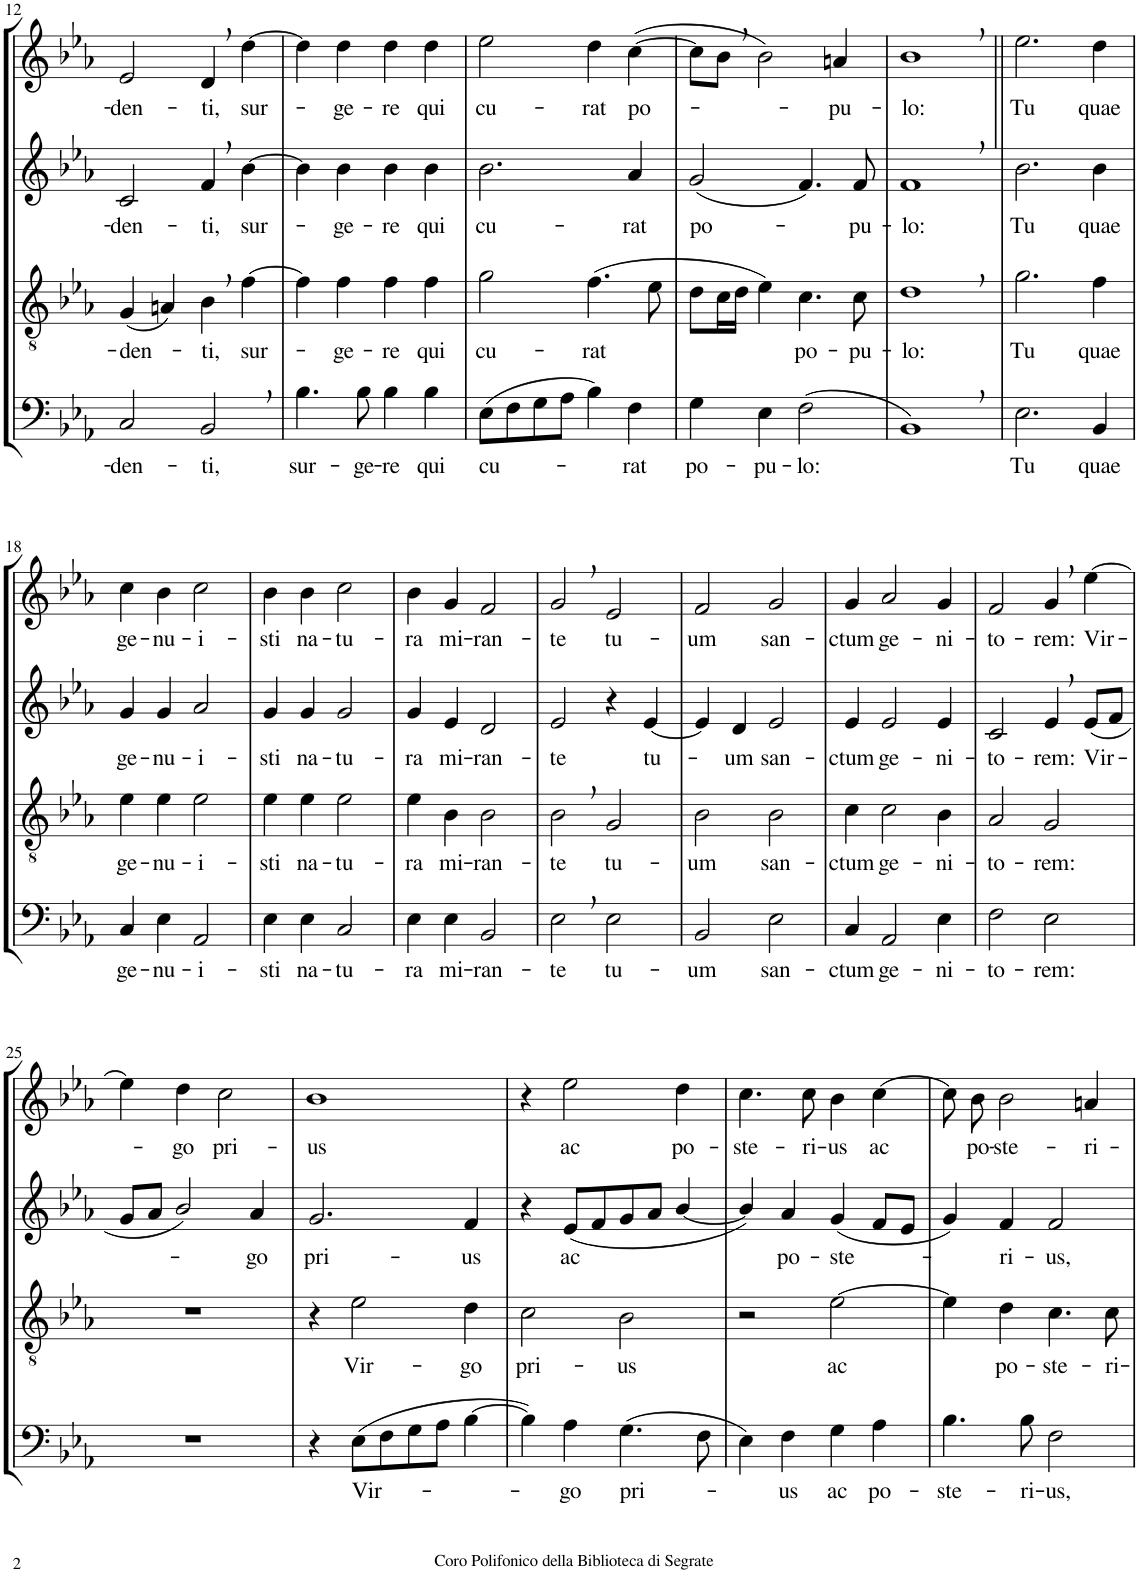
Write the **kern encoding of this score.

**kern	**text	**kern	**text	**kern	**text	**kern	**text
*part4	*part4	*part3	*part3	*part2	*part2	*part1	*part1
*staff4	*staff4	*staff3	*staff3	*staff2	*staff2	*staff1	*staff1
*I"Bassi	*	*I"Tenori	*	*I"Contralti	*	*I"Soprani	*
!!LO:PB:g=z
*clefF4	*	*clefGv2	*	*clefG2	*	*clefG2	*
*	*	*	*	*	*	*Trd1c2	*
*k[b-e-a-]	*	*k[b-e-a-]	*	*k[b-e-a-]	*	*k[b-e-a-]	*
*E-:	*	*E-:	*	*E-:	*	*E-:	*
*M4/4	*	*M4/4	*	*M4/4	*	*M4/4	*
*met(c)	*	*met(c)	*	*met(c)	*	*met(c)	*
=12	=12	=12	=12	=12	=12	=12	=12
!	!LO:LY:b	!	!LO:LY:b	!	!LO:LY:b	!	!LO:LY:b
2C/	-den-	(4G/	-den-	2c/	-den-	2e-/	-den-
.	.	4An/)	.	.	.	.	.
!	!LO:LY:b	!	!LO:LY:b	!	!LO:LY:b	!	!LO:LY:b
2BB-,/	-ti,	4B-,\	-ti,	4f,/	-ti,	4d,/	-ti,
!	!	!	!LO:LY:b	!	!LO:LY:b	!	!LO:LY:b
.	.	[4f\	sur-	[4b-\	sur-	[4dd\	sur-
=13	=13	=13	=13	=13	=13	=13	=13
!	!LO:LY:b	!	!	!	!	!	!
4.B-\	sur-	4f\]	.	4b-\]	.	4dd\]	.
!	!	!	!LO:LY:b	!	!LO:LY:b	!	!LO:LY:b
.	.	4f\	-ge-	4b-\	-ge-	4dd\	-ge-
!	!LO:LY:b	!	!	!	!	!	!
8B-\	-ge-	.	.	.	.	.	.
!	!LO:LY:b	!	!LO:LY:b	!	!LO:LY:b	!	!LO:LY:b
4B-\	-re	4f\	-re	4b-\	-re	4dd\	-re
!	!LO:LY:b	!	!LO:LY:b	!	!LO:LY:b	!	!LO:LY:b
4B-\	qui	4f\	qui	4b-\	qui	4dd\	qui
=14	=14	=14	=14	=14	=14	=14	=14
!	!LO:LY:b	!	!LO:LY:b	!	!LO:LY:b	!	!LO:LY:b
(8E-\L	cu-	2g\	cu-	2.b-\	cu-	2ee-\	cu-
8F\	.	.	.	.	.	.	.
8G\	.	.	.	.	.	.	.
8A-\J	.	.	.	.	.	.	.
!	!	!	!LO:LY:b	!	!	!	!LO:LY:b
4B-\)	.	(4.f\	-rat	.	.	4dd\	-rat
!	!LO:LY:b	!	!	!	!LO:LY:b	!	!LO:LY:b
4F\	-rat	.	.	4a-/	-rat	([4cc\	po-
.	.	8e-\	.	.	.	.	.
=15	=15	=15	=15	=15	=15	=15	=15
!	!LO:LY:b	!	!	!	!LO:LY:b	!	!
4G\	po-	8d\L	.	(2g/	po-	8cc\L]	.
.	.	16c\L	.	.	.	8b-,\J	.
.	.	16d\JJ	.	.	.	.	.
!	!LO:LY:b	!	!	!	!	!	!
4E-\	-pu-	4e-\)	.	.	.	2b-\)	.
!	!LO:LY:b	!	!LO:LY:b	!	!	!	!
(2F\	-lo:	4.c\	po-	4.f/)	.	.	.
!	!	!	!	!	!	!	!LO:LY:b
.	.	.	.	.	.	4an/	-pu-
!	!	!	!LO:LY:b	!	!LO:LY:b	!	!
.	.	8c\	-pu-	8f/	-pu-	.	.
=16	=16	=16	=16	=16	=16	=16	=16
!	!	!	!LO:LY:b	!	!LO:LY:b	!	!LO:LY:b
1BB-,)	.	1d,	-lo:	1f,	-lo:	1b-,	-lo:
=17||	=17||	=17||	=17||	=17||	=17||	=17||	=17||
!	!LO:LY:b	!	!LO:LY:b	!	!LO:LY:b	!	!LO:LY:b
2.E-\	Tu	2.g\	Tu	2.b-\	Tu	2.ee-\	Tu
!	!LO:LY:b	!	!LO:LY:b	!	!LO:LY:b	!	!LO:LY:b
4BB-/	quae	4f\	quae	4b-\	quae	4dd\	quae
!!LO:LB:g=z
=18	=18	=18	=18	=18	=18	=18	=18
!	!LO:LY:b	!	!LO:LY:b	!	!LO:LY:b	!	!LO:LY:b
4C/	ge-	4e-\	ge-	4g/	ge-	4cc\	ge-
!	!LO:LY:b	!	!LO:LY:b	!	!LO:LY:b	!	!LO:LY:b
4E-\	-nu-	4e-\	-nu-	4g/	-nu-	4b-\	-nu-
!	!LO:LY:b	!	!LO:LY:b	!	!LO:LY:b	!	!LO:LY:b
2AA-/	-i-	2e-\	-i-	2a-/	-i-	2cc\	-i-
=19	=19	=19	=19	=19	=19	=19	=19
!	!LO:LY:b	!	!LO:LY:b	!	!LO:LY:b	!	!LO:LY:b
4E-\	-sti	4e-\	-sti	4g/	-sti	4b-\	-sti
!	!LO:LY:b	!	!LO:LY:b	!	!LO:LY:b	!	!LO:LY:b
4E-\	na-	4e-\	na-	4g/	na-	4b-\	na-
!	!LO:LY:b	!	!LO:LY:b	!	!LO:LY:b	!	!LO:LY:b
2C/	-tu-	2e-\	-tu-	2g/	-tu-	2cc\	-tu-
=20	=20	=20	=20	=20	=20	=20	=20
!	!LO:LY:b	!	!LO:LY:b	!	!LO:LY:b	!	!LO:LY:b
4E-\	-ra	4e-\	-ra	4g/	-ra	4b-\	-ra
!	!LO:LY:b	!	!LO:LY:b	!	!LO:LY:b	!	!LO:LY:b
4E-\	mi-	4B-\	mi-	4e-/	mi-	4g/	mi-
!	!LO:LY:b	!	!LO:LY:b	!	!LO:LY:b	!	!LO:LY:b
2BB-/	-ran-	2B-\	-ran-	2d/	-ran-	2f/	-ran-
=21	=21	=21	=21	=21	=21	=21	=21
!	!LO:LY:b	!	!LO:LY:b	!	!LO:LY:b	!	!LO:LY:b
2E-,\	-te	2B-,\	-te	2e-/	-te	2g,/	-te
!	!LO:LY:b	!	!LO:LY:b	!	!	!	!LO:LY:b
2E-\	tu-	2G/	tu-	4r	.	2e-/	tu-
!	!	!	!	!	!LO:LY:b	!	!
.	.	.	.	[4e-/	tu-	.	.
=22	=22	=22	=22	=22	=22	=22	=22
!	!LO:LY:b	!	!LO:LY:b	!	!	!	!LO:LY:b
2BB-/	-um	2B-\	-um	4e-/]	.	2f/	-um
!	!	!	!	!	!LO:LY:b	!	!
.	.	.	.	4d/	-um	.	.
!	!LO:LY:b	!	!LO:LY:b	!	!LO:LY:b	!	!LO:LY:b
2E-\	san-	2B-\	san-	2e-/	san-	2g/	san-
=23	=23	=23	=23	=23	=23	=23	=23
!	!LO:LY:b	!	!LO:LY:b	!	!LO:LY:b	!	!LO:LY:b
4C/	-ctum	4c\	-ctum	4e-/	-ctum	4g/	-ctum
!	!LO:LY:b	!	!LO:LY:b	!	!LO:LY:b	!	!LO:LY:b
2AA-/	ge-	2c\	ge-	2e-/	ge-	2a-/	ge-
!	!LO:LY:b	!	!LO:LY:b	!	!LO:LY:b	!	!LO:LY:b
4E-\	-ni-	4B-\	-ni-	4e-/	-ni-	4g/	-ni-
=24	=24	=24	=24	=24	=24	=24	=24
!	!LO:LY:b	!	!LO:LY:b	!	!LO:LY:b	!	!LO:LY:b
2F\	-to-	2A-/	-to-	2c/	-to-	2f/	-to-
!	!LO:LY:b	!	!LO:LY:b	!	!LO:LY:b	!	!LO:LY:b
2E-\	-rem:	2G/	-rem:	4e-,/	-rem:	4g,/	-rem:
!	!	!	!	!	!LO:LY:b	!	!LO:LY:b
.	.	.	.	(8e-/L	Vir-	[4ee-\	Vir-
.	.	.	.	8f/J	.	.	.
!!LO:LB:g=z
=25	=25	=25	=25	=25	=25	=25	=25
1r	.	1r	.	8g/L	.	4ee-\]	.
.	.	.	.	8a-/J	.	.	.
!	!	!	!	!	!	!	!LO:LY:b
.	.	.	.	2b-/)	.	4dd\	-go
!	!	!	!	!	!	!	!LO:LY:b
.	.	.	.	.	.	2cc\	pri-
!	!	!	!	!	!LO:LY:b	!	!
.	.	.	.	4a-/	-go	.	.
=26	=26	=26	=26	=26	=26	=26	=26
!	!	!	!	!	!LO:LY:b	!	!LO:LY:b
4r	.	4r	.	2.g/	pri-	1b-	-us
!	!LO:LY:b	!	!LO:LY:b	!	!	!	!
(8E-\L	Vir-	2e-\	Vir-	.	.	.	.
8F\	.	.	.	.	.	.	.
8G\	.	.	.	.	.	.	.
8A-\J	.	.	.	.	.	.	.
!	!	!	!LO:LY:b	!	!LO:LY:b	!	!
[4B-\	.	4d\	-go	4f/	-us	.	.
=27	=27	=27	=27	=27	=27	=27	=27
!	!	!	!LO:LY:b	!	!	!	!
4B-\])	.	2c\	pri-	4r	.	4r	.
!	!LO:LY:b	!	!	!	!LO:LY:b	!	!LO:LY:b
4A-\	-go	.	.	(8e-/L	ac	2ee-\	ac
.	.	.	.	8f/	.	.	.
!	!LO:LY:b	!	!LO:LY:b	!	!	!	!
(4.G\	pri-	2B-\	-us	8g/	.	.	.
.	.	.	.	8a-/J	.	.	.
!	!	!	!	!	!	!	!LO:LY:b
.	.	.	.	[4b-/	.	4dd\	po-
8F\	.	.	.	.	.	.	.
=28	=28	=28	=28	=28	=28	=28	=28
!	!	!	!	!	!	!	!LO:LY:b
4E-\)	.	2r	.	4b-/])	.	4.cc\	-ste-
!	!LO:LY:b	!	!	!	!LO:LY:b	!	!
4F\	-us	.	.	4a-/	po-	.	.
!	!	!	!	!	!	!	!LO:LY:b
.	.	.	.	.	.	8cc\	-ri-
!	!LO:LY:b	!	!LO:LY:b	!	!LO:LY:b	!	!LO:LY:b
4G\	ac	[2e-\	ac	(4g/	-ste-	4b-\	-us
!	!LO:LY:b	!	!	!	!	!	!LO:LY:b
4A-\	po-	.	.	8f/L	.	[4cc\	ac
.	.	.	.	8e-/J	.	.	.
=29	=29	=29	=29	=29	=29	=29	=29
!	!LO:LY:b	!	!	!	!	!	!
4.B-\	-ste-	4e-\]	.	4g/)	.	8cc\]	.
!	!	!	!	!	!	!	!LO:LY:b
.	.	.	.	.	.	8b-\	po-
!	!	!	!LO:LY:b	!	!LO:LY:b	!	!LO:LY:b
.	.	4d\	po-	4f/	-ri-	2b-\	-ste-
!	!LO:LY:b	!	!	!	!	!	!
8B-\	-ri-	.	.	.	.	.	.
!	!LO:LY:b	!	!LO:LY:b	!	!LO:LY:b	!	!
2F\	-us,	4.c\	-ste-	2f/	-us,	.	.
!	!	!	!	!	!	!	!LO:LY:b
.	.	.	.	.	.	4an/	-ri-
!	!	!	!LO:LY:b	!	!	!	!
.	.	8c\	-ri-	.	.	.	.
=	=	=	=	=	=	=	=
*-	*-	*-	*-	*-	*-	*-	*-
